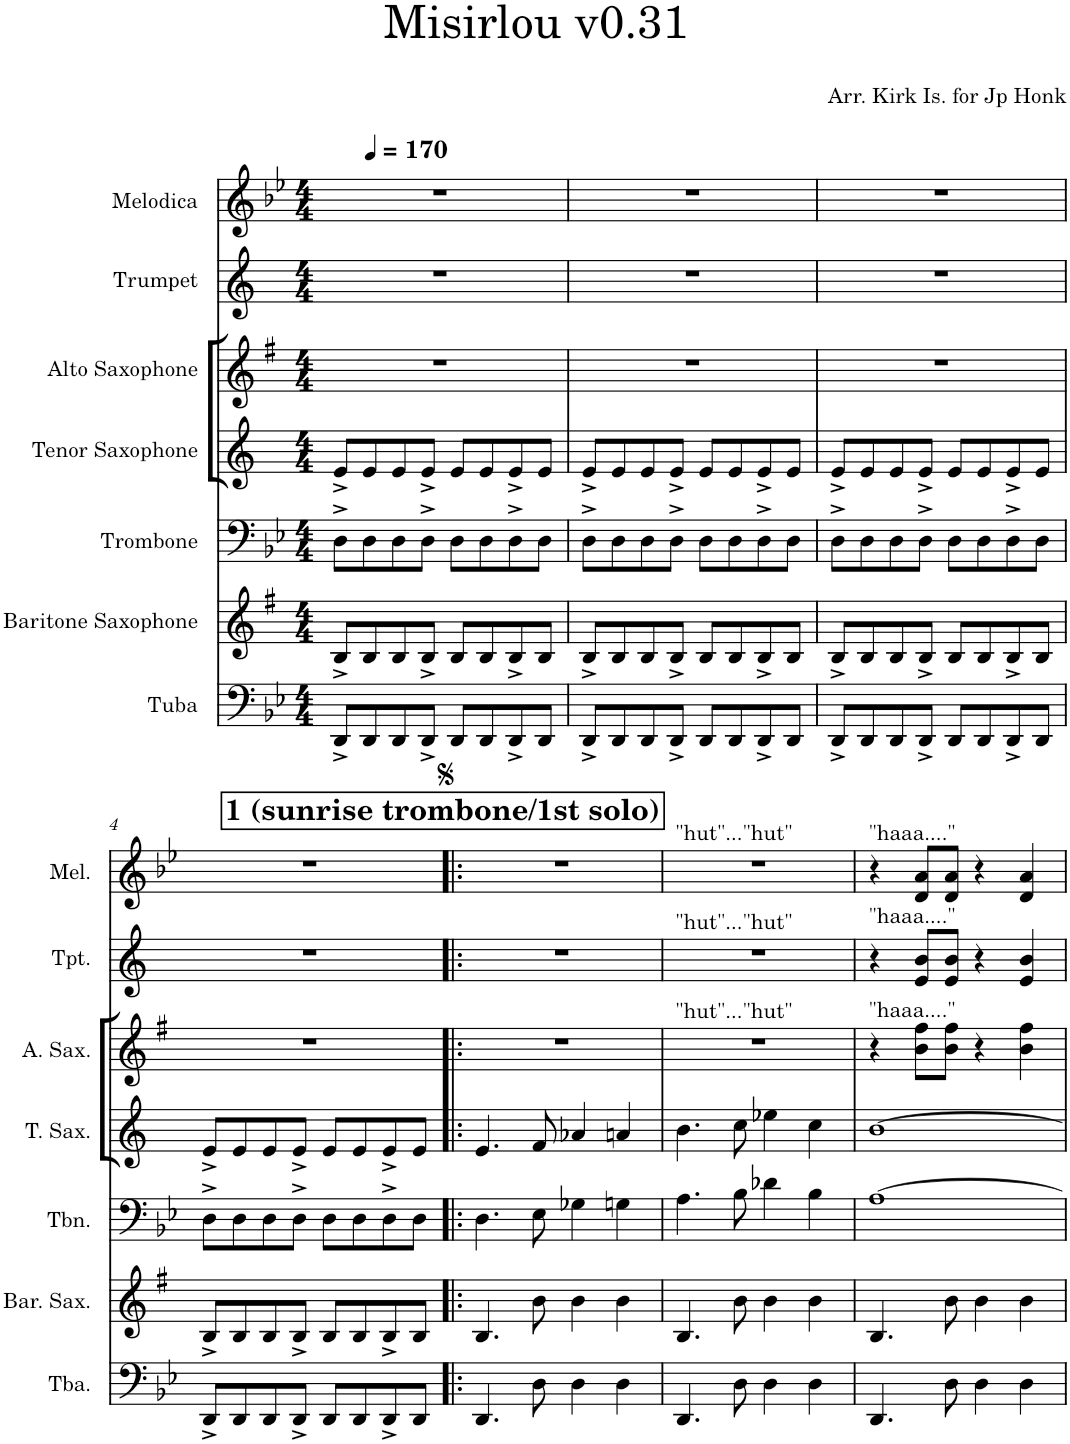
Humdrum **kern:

**kern	**kern	**kern	**kern	**kern	**kern	**kern
*part7	*part6	*part5	*part4	*part3	*part2	*part1
*staff7	*staff6	*staff5	*staff4	*staff3	*staff2	*staff1
*I"Tuba	*I"Baritone Saxophone	*I"Trombone	*I"Tenor Saxophone	*I"Alto Saxophone	*I"Trumpet	*I"Melodica
*I'Tba.	*I'Bar. Sax.	*I'Tbn.	*I'T. Sax.	*I'A. Sax.	*I'Tpt.	*I'Mel.
*clefF4	*clefG2	*clefF4	*clefG2	*clefG2	*clefG2	*clefG2
*	*Trd12c21	*	*Trd8c14	*Trd5c9	*Trd1c2	*
*k[b-e-]	*k[f#]	*k[b-e-]	*k[]	*k[f#]	*k[]	*k[b-e-]
*M4/4	*M4/4	*M4/4	*M4/4	*M4/4	*M4/4	*M4/4
=1	=1	=1	=1	=1	=1	=1
*	*	*	*	*	*	*^
8DD^/L	8B^/L	8D^\L	8e^/L	1r	1r	1r	8ryy
*	*	*	*	*	*	*MM170	*
8DD/	8B/	8D\	8e/	.	.	.	2..ryy
8DD/	8B/	8D\	8e/	.	.	.	.
8DD^/J	8B^/J	8D^\J	8e^/J	.	.	.	.
8DD/L	8B/L	8D\L	8e/L	.	.	.	.
8DD/	8B/	8D\	8e/	.	.	.	.
8DD^/	8B^/	8D^\	8e^/	.	.	.	.
8DD/J	8B/J	8D\J	8e/J	.	.	.	.
*	*	*	*	*	*	*v	*v
=2	=2	=2	=2	=2	=2	=2
8DD^/L	8B^/L	8D^\L	8e^/L	1r	1r	1r
8DD/	8B/	8D\	8e/	.	.	.
8DD/	8B/	8D\	8e/	.	.	.
8DD^/J	8B^/J	8D^\J	8e^/J	.	.	.
8DD/L	8B/L	8D\L	8e/L	.	.	.
8DD/	8B/	8D\	8e/	.	.	.
8DD^/	8B^/	8D^\	8e^/	.	.	.
8DD/J	8B/J	8D\J	8e/J	.	.	.
=3	=3	=3	=3	=3	=3	=3
8DD^/L	8B^/L	8D^\L	8e^/L	1r	1r	1r
8DD/	8B/	8D\	8e/	.	.	.
8DD/	8B/	8D\	8e/	.	.	.
8DD^/J	8B^/J	8D^\J	8e^/J	.	.	.
8DD/L	8B/L	8D\L	8e/L	.	.	.
8DD/	8B/	8D\	8e/	.	.	.
8DD^/	8B^/	8D^\	8e^/	.	.	.
8DD/J	8B/J	8D\J	8e/J	.	.	.
!!LO:LB:g=z
=4	=4	=4	=4	=4	=4	=4
8DD^/L	8B^/L	8D^\L	8e^/L	1r	1r	1r
8DD/	8B/	8D\	8e/	.	.	.
8DD/	8B/	8D\	8e/	.	.	.
8DD^/J	8B^/J	8D^\J	8e^/J	.	.	.
8DD/L	8B/L	8D\L	8e/L	.	.	.
8DD/	8B/	8D\	8e/	.	.	.
8DD^/	8B^/	8D^\	8e^/	.	.	.
8DD/J	8B/J	8D\J	8e/J	.	.	.
!!LO:REH:place=s1:a:B:cj:fs=14:t=1 (sunrise trombone/1st solo)
=5!|:	=5!|:	=5!|:	=5!|:	=5!|:	=5!|:	=5!|:
4.DD/	4.B/	4.D\	4.e/	1r	1r	1r
8D\	8b\	8E-\	8f/	.	.	.
4D\	4b\	4G-X\	4a-X/	.	.	.
4D\	4b\	4Gn\	4an/	.	.	.
=6	=6	=6	=6	=6	=6	=6
!	!	!	!	!	!	!LO:TX:a:t="hut"..."hut"
!	!	!	!	!	!LO:TX:a:t="hut"..."hut"	!
!	!	!	!	!LO:TX:a:t="hut"..."hut"	!	!
4.DD/	4.B/	4.A\	4.b\	1r	1r	1r
8D\	8b\	8B-\	8cc\	.	.	.
4D\	4b\	4d-X\	4ee-X\	.	.	.
4D\	4b\	4B-\	4cc\	.	.	.
=7	=7	=7	=7	=7	=7	=7
!	!	!	!	!	!	!LO:TX:a:t="haaa...."
!	!	!	!	!	!LO:TX:a:t="haaa...."	!
!	!	!	!	!LO:TX:a:t="haaa...."	!	!
4.DD/	4.B/	[1A	[1b	4r	4r	4r
.	.	.	.	8b\ 8ff#\L	8e/ 8b/L	8d/ 8a/L
8D\	8b\	.	.	8b\ 8ff#\J	8e/ 8b/J	8d/ 8a/J
4D\	4b\	.	.	4r	4r	4r
4D\	4b\	.	.	4b\ 4ff#\	4e/ 4b/	4d/ 4a/
=	=	=	=	=	=	=
*-	*-	*-	*-	*-	*-	*-
